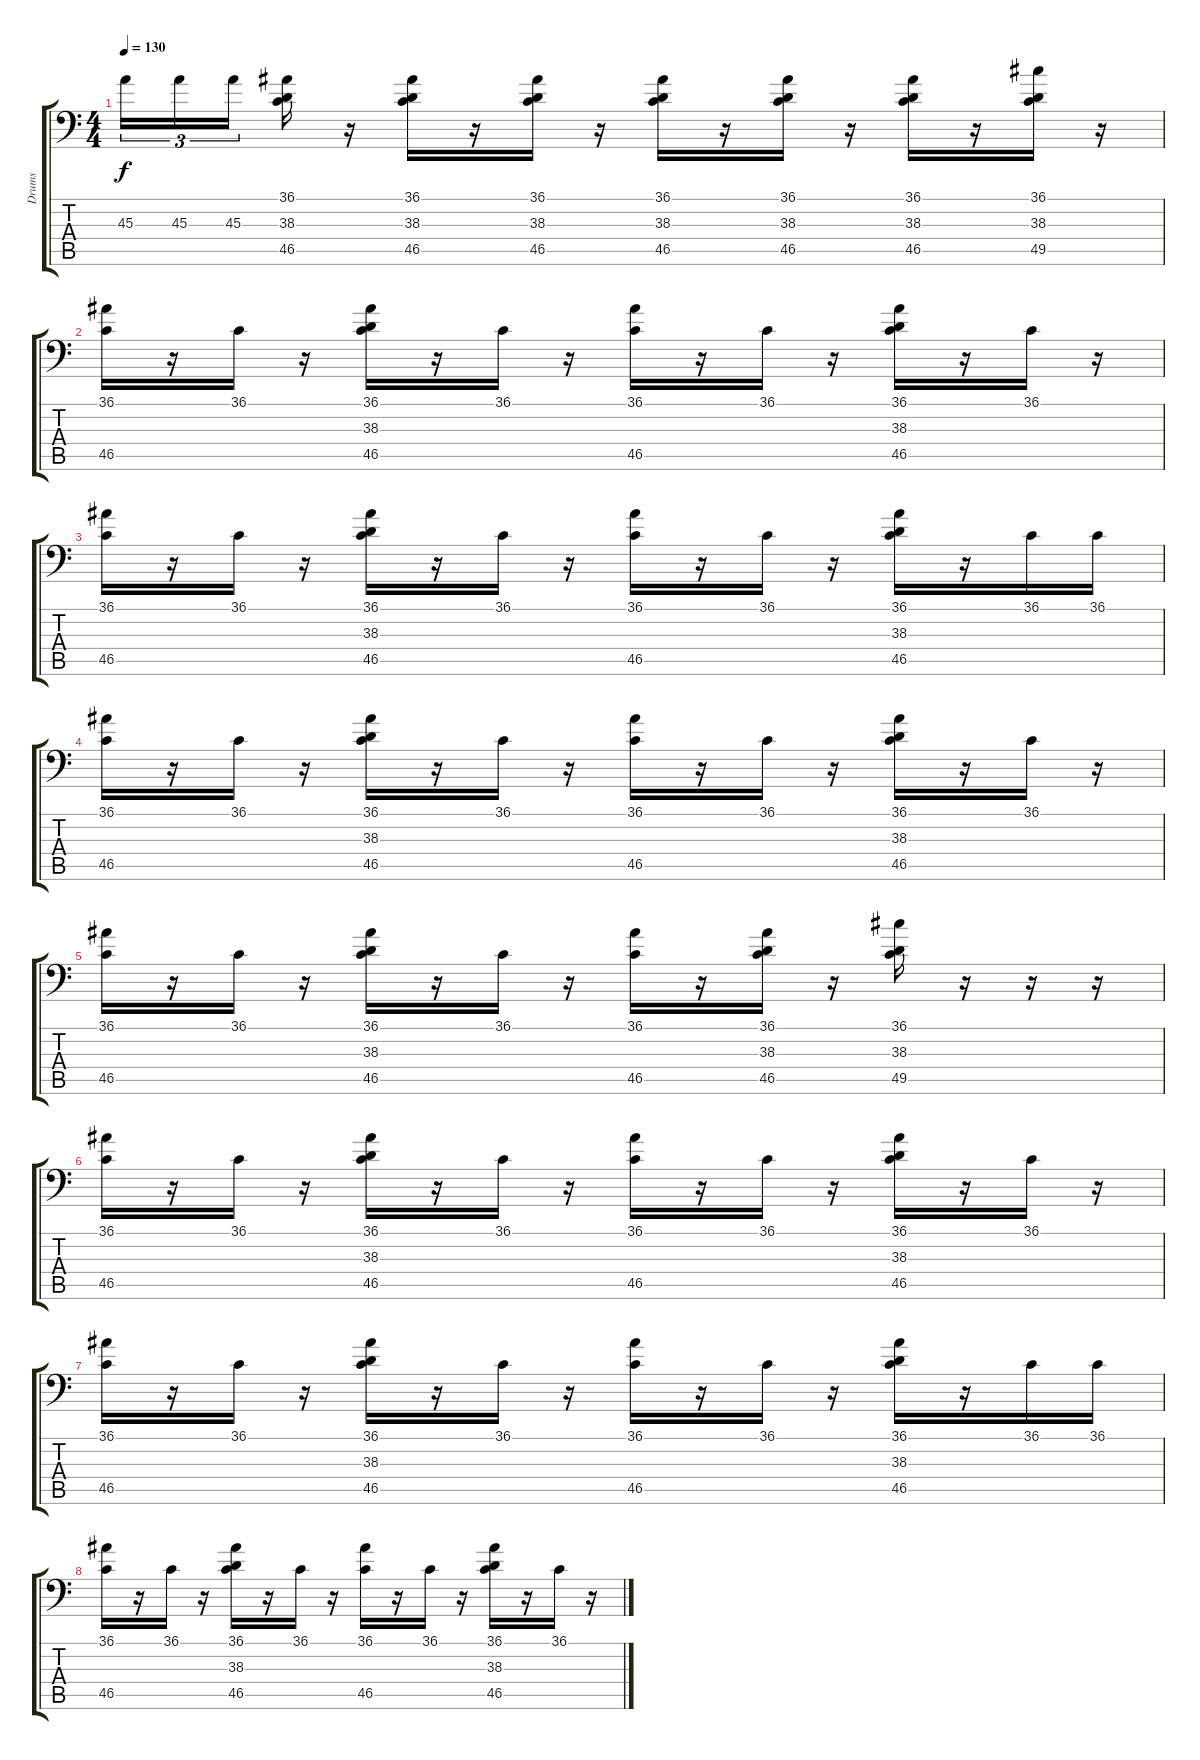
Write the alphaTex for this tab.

\track ("Drums" "Drums") {instrument acousticgrandpiano}
\staff {score tabs}
\tuning (C-1 C-1 C-1 C-1 C-1 C-1) {hide}
\ts (4 4)
\tempo 130
\clef f4
\ks c
45.3.16{tu (3 2) dy f} 45.3.16{tu (3 2)} 45.3.16{tu (3 2)} (36.1 38.3 46.5).16 r.16 (36.1 38.3 46.5).16 r.16 (36.1 38.3 46.5).16 r.16 (36.1 38.3 46.5).16 r.16 (36.1 38.3 46.5).16 r.16 (36.1 38.3 46.5).16 r.16 (36.1 38.3 49.5).16 r.16 |
(36.1 46.5).16 r.16 36.1.16 r.16 (36.1 38.3 46.5).16 r.16 36.1.16 r.16 (36.1 46.5).16 r.16 36.1.16 r.16 (36.1 38.3 46.5).16 r.16 36.1.16 r.16 |
(36.1 46.5).16 r.16 36.1.16 r.16 (36.1 38.3 46.5).16 r.16 36.1.16 r.16 (36.1 46.5).16 r.16 36.1.16 r.16 (36.1 38.3 46.5).16 r.16 36.1.16 36.1.16 |
(36.1 46.5).16 r.16 36.1.16 r.16 (36.1 38.3 46.5).16 r.16 36.1.16 r.16 (36.1 46.5).16 r.16 36.1.16 r.16 (36.1 38.3 46.5).16 r.16 36.1.16 r.16 |
(36.1 46.5).16 r.16 36.1.16 r.16 (36.1 38.3 46.5).16 r.16 36.1.16 r.16 (36.1 46.5).16 r.16 (36.1 38.3 46.5).16 r.16 (36.1 38.3 49.5).16 r.16 r.16 r.16 |
(36.1 46.5).16 r.16 36.1.16 r.16 (36.1 38.3 46.5).16 r.16 36.1.16 r.16 (36.1 46.5).16 r.16 36.1.16 r.16 (36.1 38.3 46.5).16 r.16 36.1.16 r.16 |
(36.1 46.5).16 r.16 36.1.16 r.16 (36.1 38.3 46.5).16 r.16 36.1.16 r.16 (36.1 46.5).16 r.16 36.1.16 r.16 (36.1 38.3 46.5).16 r.16 36.1.16 36.1.16 |
(36.1 46.5).16 r.16 36.1.16 r.16 (36.1 38.3 46.5).16 r.16 36.1.16 r.16 (36.1 46.5).16 r.16 36.1.16 r.16 (36.1 38.3 46.5).16 r.16 36.1.16 r.16
